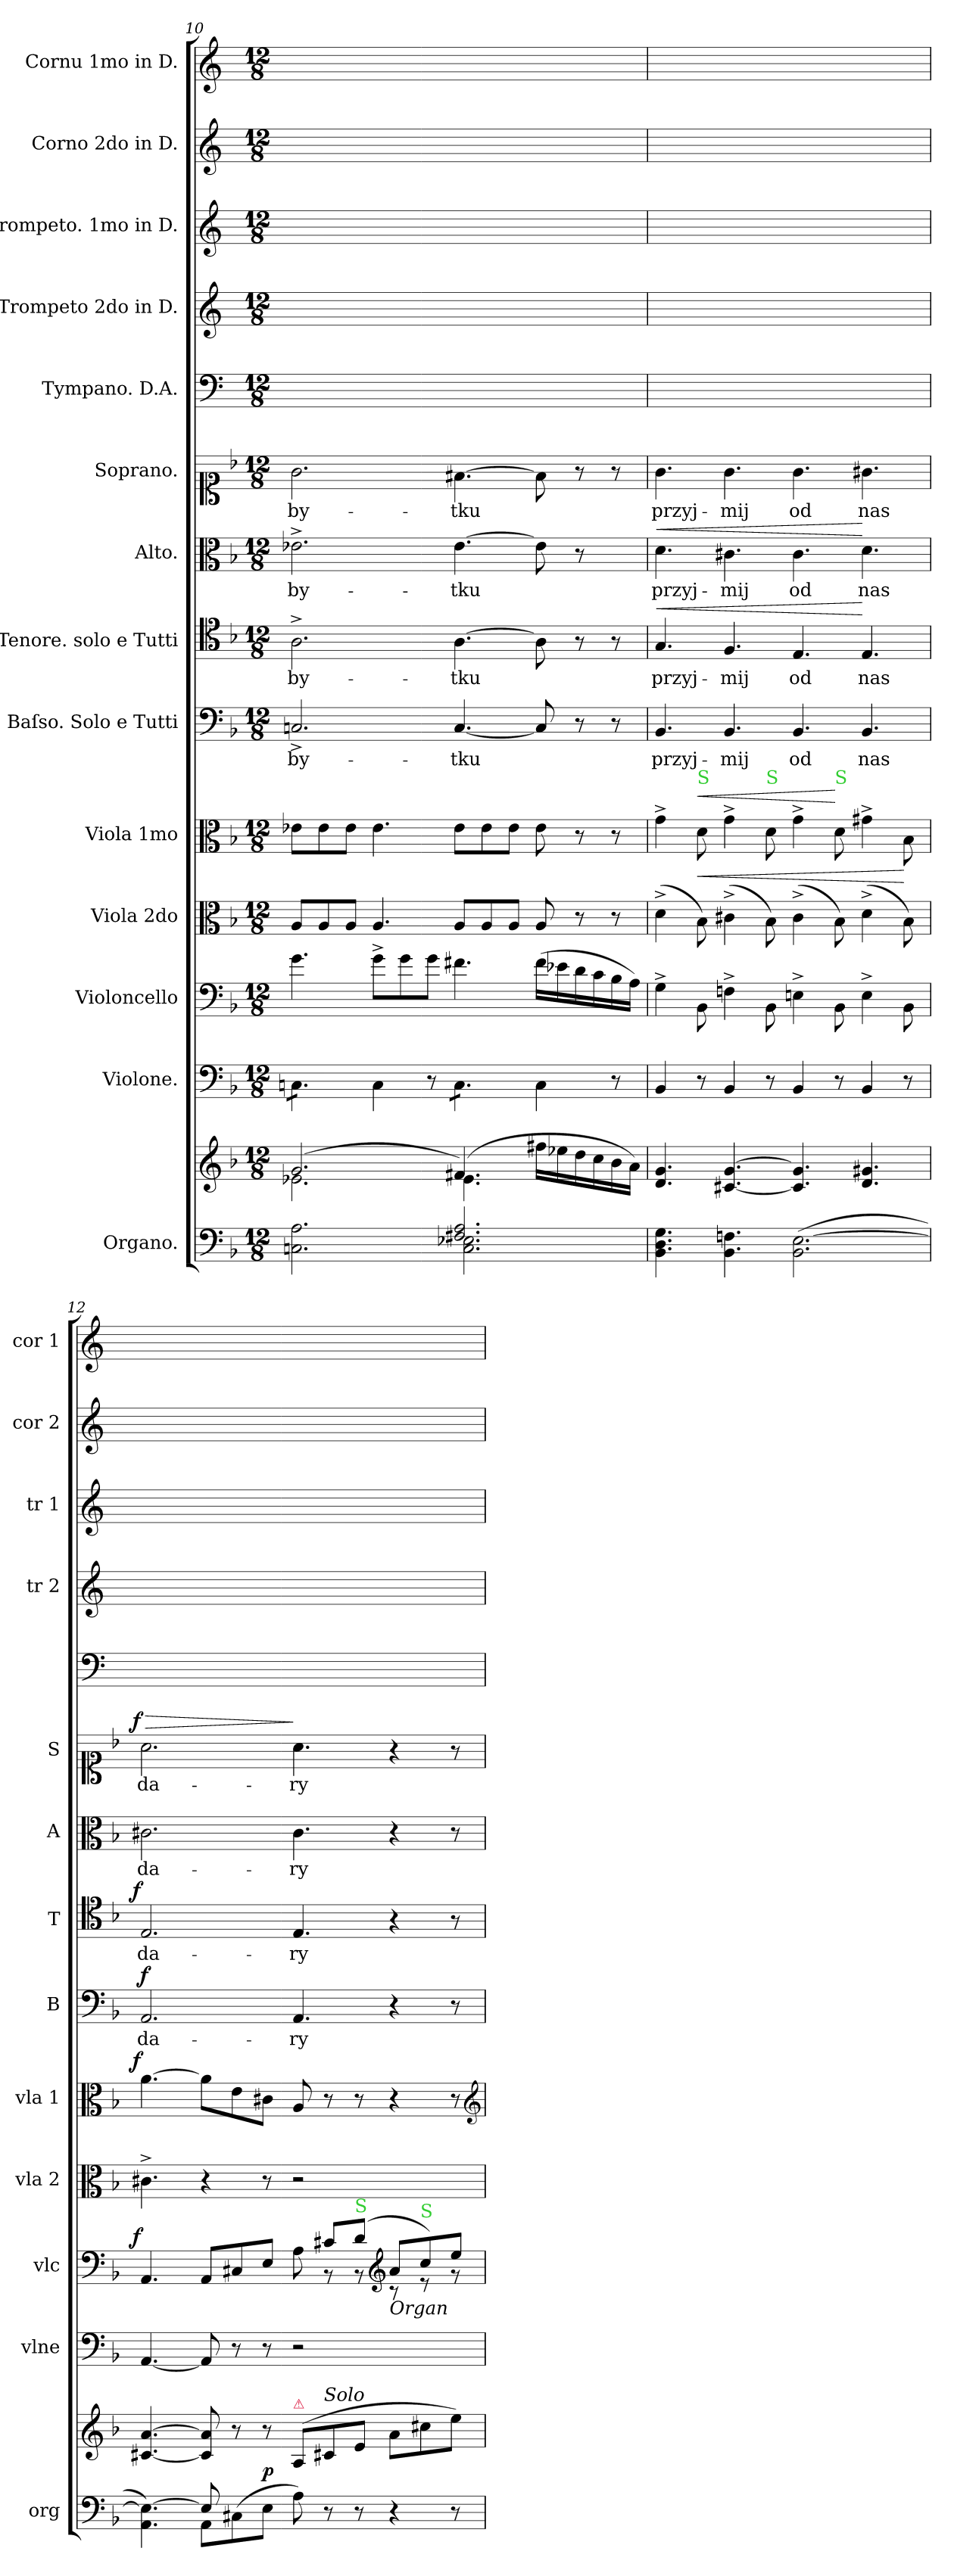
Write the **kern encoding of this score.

**kern	**kern	**dynam	**kern	**dynam	**kern	**dynam	**kern	**dynam	**kern	**dynam	**kern	**text	**dynam	**kern	**text	**dynam	**kern	**text	**dynam	**kern	**text	**dynam	**kern	**kern	**kern	**kern	**kern
*part14	*part14	*part14	*part13	*part13	*part12	*part12	*part11	*part11	*part10	*part10	*part9	*part9	*part9	*part8	*part8	*part8	*part7	*part7	*part7	*part6	*part6	*part6	*part5	*part4	*part3	*part2	*part1
*staff15	*staff14	*staff14/15	*staff13	*staff13	*staff12	*staff12	*staff11	*staff11	*staff10	*staff10	*staff9	*staff9	*staff9	*staff8	*staff8	*staff8	*staff7	*staff7	*staff7	*staff6	*staff6	*staff6	*staff5	*staff4	*staff3	*staff2	*staff1
*I"Organo.	*	*	*I"Violone.	*	*I"Violoncello	*	*I"Viola 2do	*	*I"Viola 1mo	*	*I"Baſso. Solo e Tutti	*	*	*I"Tenore. solo e Tutti	*	*	*I"Alto.	*	*	*I"Soprano.	*	*	*I"Tympano. D.A.	*I"Trompeto 2do in D.	*I"Trompeto. 1mo in D.	*I"Corno 2do in D.	*I"Cornu 1mo in D.
*I'org	*	*	*I'vlne	*	*I'vlc	*	*I'vla 2	*	*I'vla 1	*	*I'B	*	*	*I'T	*	*	*I'A	*	*	*I'S	*	*	*	*I'tr 2	*I'tr 1	*I'cor 2	*I'cor 1
*clefF4	*clefG2	*	*clefF4	*	*clefF4	*	*clefC3	*	*clefC3	*	*clefF4	*	*	*clefC4	*	*	*clefC3	*	*	*clefC1	*	*	*clefF4	*clefG2	*clefG2	*clefG2	*clefG2
*	*	*	*	*	*	*	*	*	*	*	*	*	*	*	*	*	*	*	*	*	*	*	*	*ITrd-1c-2	*ITrd-1c-2	*ITrd6c10	*ITrd6c10
*k[b-]	*k[b-]	*	*k[b-]	*	*k[b-]	*	*k[b-]	*	*k[b-]	*	*k[b-]	*	*	*k[b-]	*	*	*k[b-]	*	*	*k[b-]	*	*	*k[]	*k[f#c#]	*k[f#c#]	*k[f#c#]	*k[f#c#]
*M12/8	*M12/8	*	*M12/8	*	*M12/8	*	*M12/8	*	*M12/8	*	*M12/8	*	*	*M12/8	*	*	*M12/8	*	*	*M12/8	*	*	*M12/8	*M12/8	*M12/8	*M12/8	*M12/8
=10	=10	=10	=10	=10	=10	=10	=10	=10	=10	=10	=10	=10	=10	=10	=10	=10	=10	=10	=10	=10	=10	=10	=10	=10	=10	=10	=10
*^	*^	*	*	*	*	*	*	*	*	*	*	*	*	*	*	*	*	*	*	*	*	*	*	*	*	*	*
*	*	*	*	*	*tremolo	*	*	*	*	*	*	*	*	*	*	*	*	*	*	*	*	*	*	*	*	*	*	*	*
2.Cn\ 2.A\	2.ryy	(2.g/	2.e-X\	.	8Cn\L	.	4.g\	.	8A/L	.	8e-X\L	.	2.Cn^>/	-by-	.	2.A^\	-by-	.	2.e-X^\	-by-	.	2.g\	-by-	.	1.ryy	1.ryy	1.ryy	1.ryy	1.ryy
.	.	.	.	.	8Cn\	.	.	.	8A/	.	8e-\	.	.	.	.	.	.	.	.	.	.	.	.	.	.	.	.	.	.
.	.	.	.	.	8Cn\J	.	.	.	8A/J	.	8e-\J	.	.	.	.	.	.	.	.	.	.	.	.	.	.	.	.	.	.
*	*	*	*	*	*Xtremolo	*	*	*	*	*	*	*	*	*	*	*	*	*	*	*	*	*	*	*	*	*	*	*	*
.	.	.	.	.	4C\	.	8g^\L	.	4.A/	.	4.e-\	.	.	.	.	.	.	.	.	.	.	.	.	.	.	.	.	.	.
.	.	.	.	.	.	.	8g\	.	.	.	.	.	.	.	.	.	.	.	.	.	.	.	.	.	.	.	.	.	.
.	.	.	.	.	8r	.	8g\J	.	.	.	.	.	.	.	.	.	.	.	.	.	.	.	.	.	.	.	.	.	.
*	*	*	*	*	*tremolo	*	*	*	*	*	*	*	*	*	*	*	*	*	*	*	*	*	*	*	*	*	*	*	*
2.F#X/ 2.A/	2.C\ 2.E-X\	(4.f#X/)	4.e-\	.	8C\L	.	4.f#X\	.	8A/L	.	8e-\L	.	[4.C/	-tku	.	[4.A\	-tku	.	[4.e-\	-tku	.	[4.f#X\	-tku	.	.	.	.	.	.
.	.	.	.	.	8C\	.	.	.	8A/	.	8e-\	.	.	.	.	.	.	.	.	.	.	.	.	.	.	.	.	.	.
.	.	.	.	.	8C\J	.	.	.	8A/J	.	8e-\J	.	.	.	.	.	.	.	.	.	.	.	.	.	.	.	.	.	.
*	*	*	*	*	*Xtremolo	*	*	*	*	*	*	*	*	*	*	*	*	*	*	*	*	*	*	*	*	*	*	*	*
.	.	16ff#X\LL	4.ryy	.	4C\	.	(16f#\LL	.	8A/	.	8e-\	.	8C/]	.	.	8A\]	.	.	8e-\]	.	.	8f#\]	.	.	.	.	.	.	.
.	.	16ee-X\	.	.	.	.	16e-X\	.	.	.	.	.	.	.	.	.	.	.	.	.	.	.	.	.	.	.	.	.	.
.	.	16dd\	.	.	.	.	16d\	.	8r	.	8r	.	8r	.	.	8r	.	.	8r	.	.	8r	.	.	.	.	.	.	.
.	.	16cc\	.	.	.	.	16c\	.	.	.	.	.	.	.	.	.	.	.	.	.	.	.	.	.	.	.	.	.	.
.	.	16b-\	.	.	8r	.	16B-\	.	8r	.	8r	.	8r	.	.	8r	.	.	8ryy	.	.	8r	.	.	.	.	.	.	.
.	.	16a\JJ)	.	.	.	.	16A\JJ)	.	.	.	.	.	.	.	.	.	.	.	.	.	.	.	.	.	.	.	.	.	.
*v	*v	*	*	*	*	*	*	*	*	*	*	*	*	*	*	*	*	*	*	*	*	*	*	*	*	*	*	*	*
*	*v	*v	*	*	*	*	*	*	*	*	*	*	*	*	*	*	*	*	*	*	*	*	*	*	*	*	*	*
=11	=11	=11	=11	=11	=11	=11	=11	=11	=11	=11	=11	=11	=11	=11	=11	=11	=11	=11	=11	=11	=11	=11	=11	=11	=11	=11	=11
!	!	!	!	!	!	!	!	!	!	!	!	!	!	!	!	!LO:HP:a	!	!	!LO:HP:a	!	!	!	!	!	!	!	!
4.BB-\ 4.D\ 4.G\	4.d/ 4.g/	.	4BB-/	.	4G^\	.	(4d^\	.	4g^\	.	4.BB-/	przyj-	.	4.G/	przyj-	<	4.d\	przyj-	<	4.g\	przyj-	.	1.ryy	1.ryy	1.ryy	1.ryy	1.ryy
!	!	!	!	!	!	!	!	!	!LO:TX:a:color=limegreen:t=S	!	!	!	!	!	!	!	!	!	!	!	!	!	!	!	!	!	!
!	!	!	!	!	!	!	!	!LO:HP:a	!	!LO:HP:a	!	!	!	!	!	!	!	!	!	!	!	!	!	!	!	!	!
.	.	.	8r	.	8BB-\	.	8B-\)	<	8d\	<	.	.	.	.	.	.	.	.	.	.	.	.	.	.	.	.	.
4.BB-\ 4.Fn\	[4.c#X/ [4.g/	.	4BB-/	.	4Fn^\	.	(4c#X^\	.	4g^\	.	4.BB-/	-mij	.	4.F/	-mij	.	4.c#X\	-mij	.	4.g\	-mij	.	.	.	.	.	.
!	!	!	!	!	!	!	!	!	!LO:TX:a:color=limegreen:t=S	!	!	!	!	!	!	!	!	!	!	!	!	!	!	!	!	!	!
.	.	.	8r	.	8BB-\	.	8B-\)	.	8d\	.	.	.	.	.	.	.	.	.	.	.	.	.	.	.	.	.	.
(<2.BB-\ [2.E\	4.c#]/ 4.g]/	.	4BB-/	.	4En^\	.	(4c#^\	.	4g^\	.	4.BB-/	od	.	4.E/	od	.	4.c#\	od	.	4.g\	od	.	.	.	.	.	.
!	!	!	!	!	!	!	!	!	!LO:TX:a:color=limegreen:t=S	!	!	!	!	!	!	!	!	!	!	!	!	!	!	!	!	!	!
.	.	.	8r	.	8BB-\	.	8B-\)	.	8d\	[	.	.	.	.	.	.	.	.	.	.	.	.	.	.	.	.	.
.	4.d/ 4.g#X/	.	4BB-/	.	4E^\	.	(4d^\	.	4g#X^\	.	4.BB-/	nas	.	4.E/	nas	[	4.d\	nas	[	4.g#X\	nas	.	.	.	.	.	.
.	.	.	8r	.	8BB-\	.	8B-\)	[	8B-\	.	.	.	.	.	.	.	.	.	.	.	.	.	.	.	.	.	.
=12	=12	=12	=12	=12	=12	=12	=12	=12	=12	=12	=12	=12	=12	=12	=12	=12	=12	=12	=12	=12	=12	=12	=12	=12	=12	=12	=12
*^	*	*	*	*	*^	*	*	*	*	*	*	*	*	*	*	*	*	*	*	*	*	*	*	*	*	*	*
!	!	!	!	!	!LO:DY:a	!	!	!LO:DY:a:rj	!	!	!	!LO:DY:a:rj	!	!	!LO:DY:a	!	!	!LO:DY:a:rj	!	!	!	!	!	!LO:HP:a	!	!	!	!	!
!	!	!	!	!	!	!	!	!	!	!	!	!	!	!	!	!	!	!	!	!	!	!	!	!LO:DY:n=1:a:rj	!	!	!	!	!
4.AA\ 4.E_\)	4.ryy	[4.c#X/ [4.a/	.	[4.AA/	fo	4.AA/	4.ryy	f	4.c#X^\	.	[4.a\	f	2.AA/	da-	f	2.E/	da-	f	2.c#X\	da-	.	2.a\	da-	> f	1.ryy	1.ryy	1.ryy	1.ryy	1.ryy
8E/]	8AA\L	8c#]/ 8a]/	.	8AA/]	.	8AA/L	4.ryy	.	4r	.	8a\L]	.	.	.	.	.	.	.	.	.	.	.	.	.	.	.	.	.	.
8ryy	(8C#X\	8r	.	8r	.	8C#X/	.	.	.	.	8e\	.	.	.	.	.	.	.	.	.	.	.	.	.	.	.	.	.	.
8ryy	8E\J	8r	p	8r	.	8E/J	.	.	8r	.	8c#X\J	.	.	.	.	.	.	.	.	.	.	.	.	.	.	.	.	.	.
!	!	!LO:TX:a:color=crimson:t=⚠	!	!	!	!	!	!	!	!	!	!	!	!	!	!	!	!	!	!	!	!	!	!	!	!	!	!	!
!	!	!	!	!LO:N:vis=2	!	!	!	!	!LO:N:vis=2	!	!	!	!	!	!	!	!	!	!	!	!	!	!	!	!	!	!	!	!
4.ryy	8A\)	(8A/L	.	2.r	.	8ryy	8A\	.	2.r	.	8A/	.	4.AA/	-ry	.	4.E/	-ry	.	4.c#\	-ry	.	4.a\	-ry	]	.	.	.	.	.
!	!	!LO:TX:a:i:t=Solo	!	!	!	!	!	!	!	!	!	!	!	!	!	!	!	!	!	!	!	!	!	!	!	!	!	!	!
.	8r	8c#X/	.	.	.	8c#X/L	8r	.	.	.	8r	.	.	.	.	.	.	.	.	.	.	.	.	.	.	.	.	.	.
!	!	!	!	!	!	!LO:TX:a:color=limegreen:t=S	!	!	!	!	!	!	!	!	!	!	!	!	!	!	!	!	!	!	!	!	!	!	!
.	8r	8e\J	.	.	.	(8d/J	8r	.	.	.	8r	.	.	.	.	.	.	.	.	.	.	.	.	.	.	.	.	.	.
*	*	*	*	*	*	*clefG2	*	*	*	*	*	*	*	*	*	*	*	*	*	*	*	*	*	*	*	*	*	*	*
!	!	!	!	!	!	!LO:TX:b:i:t=Organ	!	!	!	!	!	!	!	!	!	!	!	!	!	!	!	!	!	!	!	!	!	!	!
4r	4.ryy	8a\L	.	.	.	8a/L	8r	.	.	.	4r	.	4r	.	.	4r	.	.	4r	.	.	4r	.	.	.	.	.	.	.
!	!	!	!	!	!	!LO:TX:a:color=limegreen:t=S	!	!	!	!	!	!	!	!	!	!	!	!	!	!	!	!	!	!	!	!	!	!	!
.	.	8cc#X\	.	.	.	8cc/)	8r	.	.	.	.	.	.	.	.	.	.	.	.	.	.	.	.	.	.	.	.	.	.
8r	.	8ee\J)	.	.	.	8ee/J	8r	.	.	.	8r	.	8r	.	.	8r	.	.	8r	.	.	8r	.	.	.	.	.	.	.
*v	*v	*	*	*	*	*v	*v	*	*	*	*	*	*	*	*	*	*	*	*	*	*	*	*	*	*	*	*	*	*
*	*	*	*	*	*	*	*	*	*clefG2	*	*	*	*	*	*	*	*	*	*	*	*	*	*	*	*	*	*
=	=	=	=	=	=	=	=	=	=	=	=	=	=	=	=	=	=	=	=	=	=	=	=	=	=	=	=
*-	*-	*-	*-	*-	*-	*-	*-	*-	*-	*-	*-	*-	*-	*-	*-	*-	*-	*-	*-	*-	*-	*-	*-	*-	*-	*-	*-
